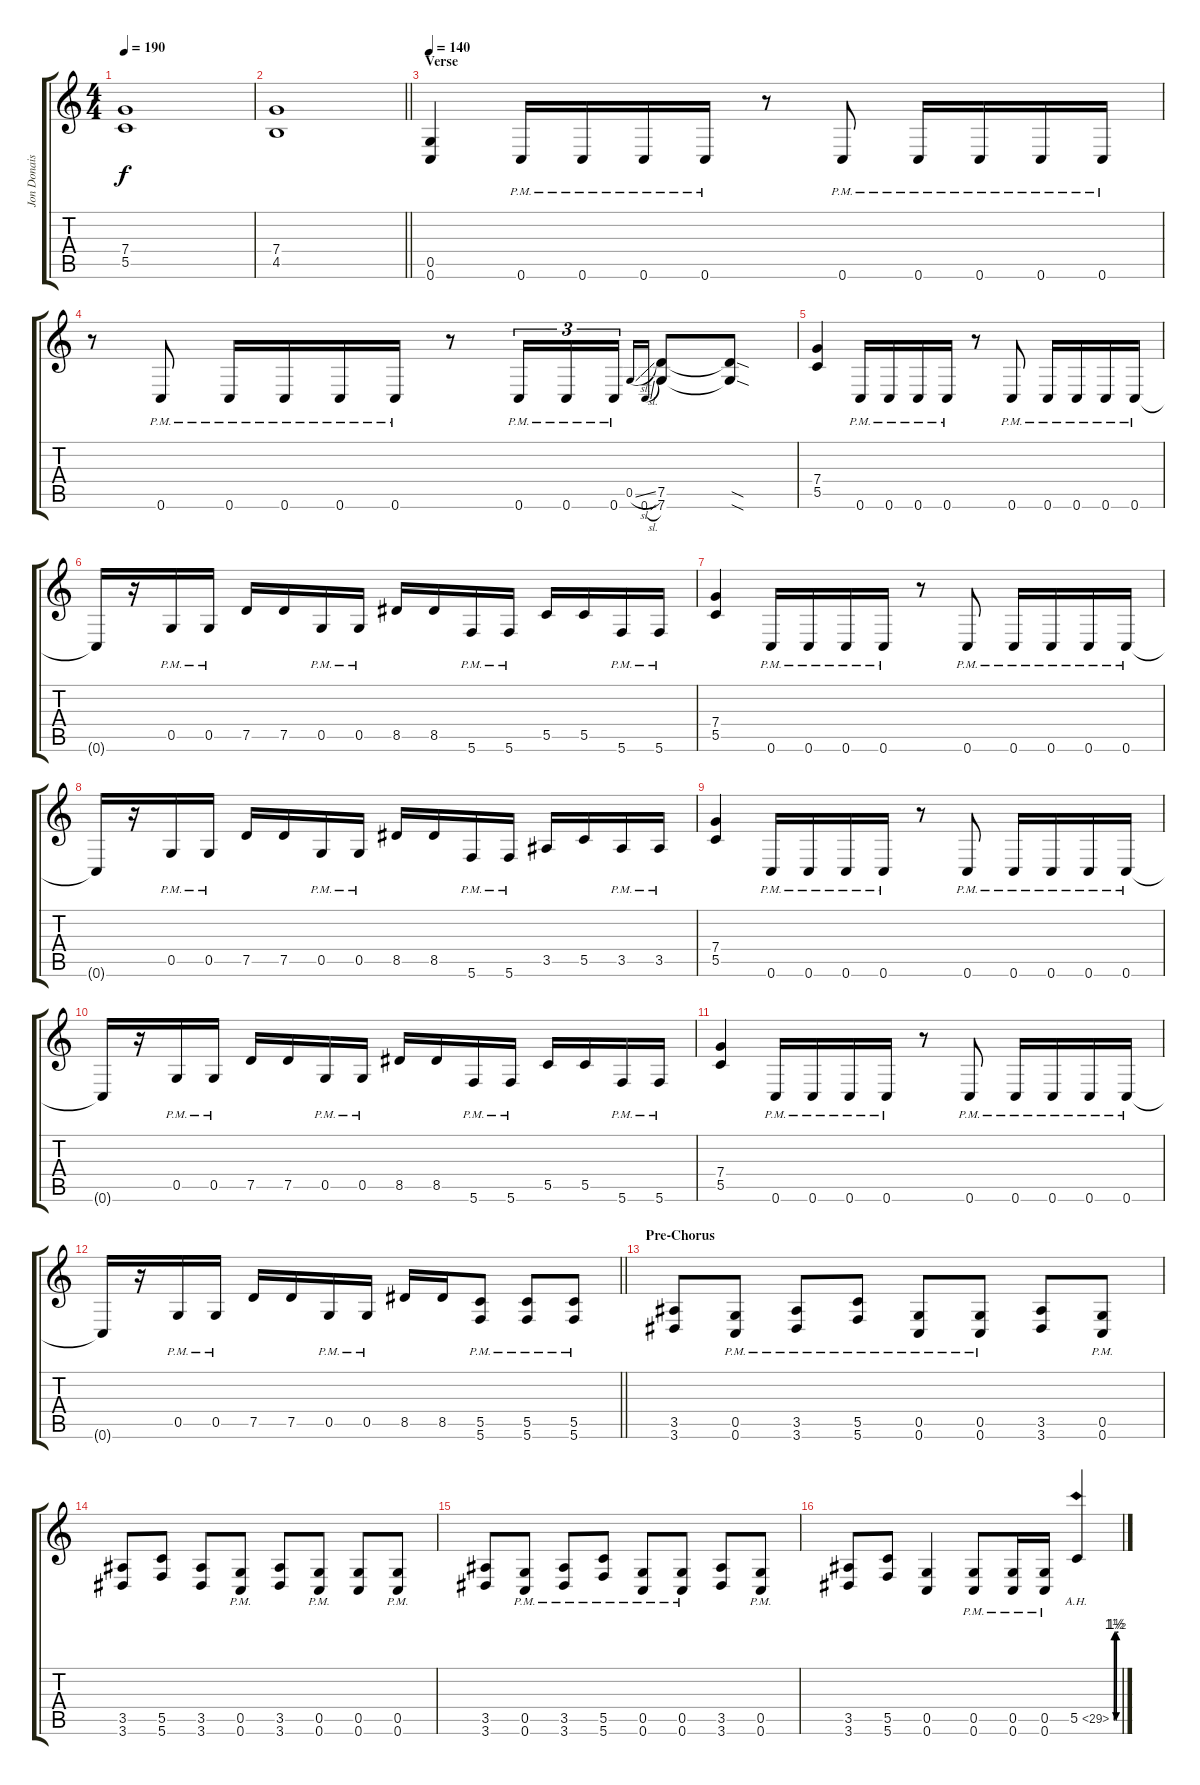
\track ("Jon Donais" "Jon Donais") {instrument distortionguitar}
\staff {score tabs}
\tuning (D4 A3 F3 C3 G2 C2) {hide}
\ts (4 4)
\tempo 190
\clef g2
\ks c
(7.4 5.5).1{dy f} |
\barLineRight lightlight
(7.4 4.5).1 |
\section ("" "Verse")
\tempo 140
(0.5 0.6).4 0.6{pm}.16 0.6{pm}.16 0.6{pm}.16 0.6{pm}.16 r.8 0.6{pm}.8 0.6{pm}.16 0.6{pm}.16 0.6{pm}.16 0.6{pm}.16 |
r.8 0.6{pm}.8 0.6{pm}.16 0.6{pm}.16 0.6{pm}.16 0.6{pm}.16 r.8 0.6{pm}.16{tu (3 2)} 0.6{pm}.16{tu (3 2)} 0.6{pm}.16{tu (3 2)} 0.5{sl}.16{gr onbeat} 0.6{sl}.16{gr onbeat} (7.5 7.6).8 (7.5{sod t} 7.6{sod t}).8 |
(7.4 5.5).4 0.6{pm}.16 0.6{pm}.16 0.6{pm}.16 0.6{pm}.16 r.8 0.6{pm}.8 0.6{pm}.16 0.6{pm}.16 0.6{pm}.16 0.6{pm}.16 |
0.6{t}.16 r.16 0.5{pm}.16 0.5{pm}.16 7.5.16 7.5.16 0.5{pm}.16 0.5{pm}.16 8.5.16 8.5.16 5.6{pm}.16 5.6{pm}.16 5.5.16 5.5.16 5.6{pm}.16 5.6{pm}.16 |
(7.4 5.5).4 0.6{pm}.16 0.6{pm}.16 0.6{pm}.16 0.6{pm}.16 r.8 0.6{pm}.8 0.6{pm}.16 0.6{pm}.16 0.6{pm}.16 0.6{pm}.16 |
0.6{t}.16 r.16 0.5{pm}.16 0.5{pm}.16 7.5.16 7.5.16 0.5{pm}.16 0.5{pm}.16 8.5.16 8.5.16 5.6{pm}.16 5.6{pm}.16 3.5.16 5.5.16 3.5{pm}.16 3.5{pm}.16 |
(7.4 5.5).4 0.6{pm}.16 0.6{pm}.16 0.6{pm}.16 0.6{pm}.16 r.8 0.6{pm}.8 0.6{pm}.16 0.6{pm}.16 0.6{pm}.16 0.6{pm}.16 |
0.6{t}.16 r.16 0.5{pm}.16 0.5{pm}.16 7.5.16 7.5.16 0.5{pm}.16 0.5{pm}.16 8.5.16 8.5.16 5.6{pm}.16 5.6{pm}.16 5.5.16 5.5.16 5.6{pm}.16 5.6{pm}.16 |
(7.4 5.5).4 0.6{pm}.16 0.6{pm}.16 0.6{pm}.16 0.6{pm}.16 r.8 0.6{pm}.8 0.6{pm}.16 0.6{pm}.16 0.6{pm}.16 0.6{pm}.16 |
\barLineRight lightlight
0.6{t}.16 r.16 0.5{pm}.16 0.5{pm}.16 7.5.16 7.5.16 0.5{pm}.16 0.5{pm}.16 8.5.16 8.5.16 (5.5{pm} 5.6{pm}).8 (5.5{pm} 5.6{pm}).8 (5.5{pm} 5.6{pm}).8 |
\section ("" "Pre-Chorus")
(3.5 3.6).8 (0.5{pm} 0.6{pm}).8 (3.5{pm} 3.6{pm}).8 (5.5{pm} 5.6{pm}).8 (0.5{pm} 0.6{pm}).8 (0.5{pm} 0.6{pm}).8 (3.5 3.6).8 (0.5{pm} 0.6{pm}).8 |
(3.5 3.6).8 (5.5 5.6).8 (3.5 3.6).8 (0.5{pm} 0.6{pm}).8 (3.5 3.6).8 (0.5{pm} 0.6{pm}).8 (0.5 0.6).8 (0.5{pm} 0.6{pm}).8 |
(3.5 3.6).8 (0.5{pm} 0.6{pm}).8 (3.5{pm} 3.6{pm}).8 (5.5{pm} 5.6{pm}).8 (0.5{pm} 0.6{pm}).8 (0.5{pm} 0.6{pm}).8 (3.5 3.6).8 (0.5{pm} 0.6{pm}).8 |
(3.5 3.6).8 (5.5 5.6).8 (0.5 0.6).4 (0.5{pm} 0.6{pm}).8 (0.5{pm} 0.6{pm}).16 (0.5{pm} 0.6{pm}).16 5.5{be (custom 0 0 4 6 22 6 27 0 31 6 60 6) ah 24}.4
